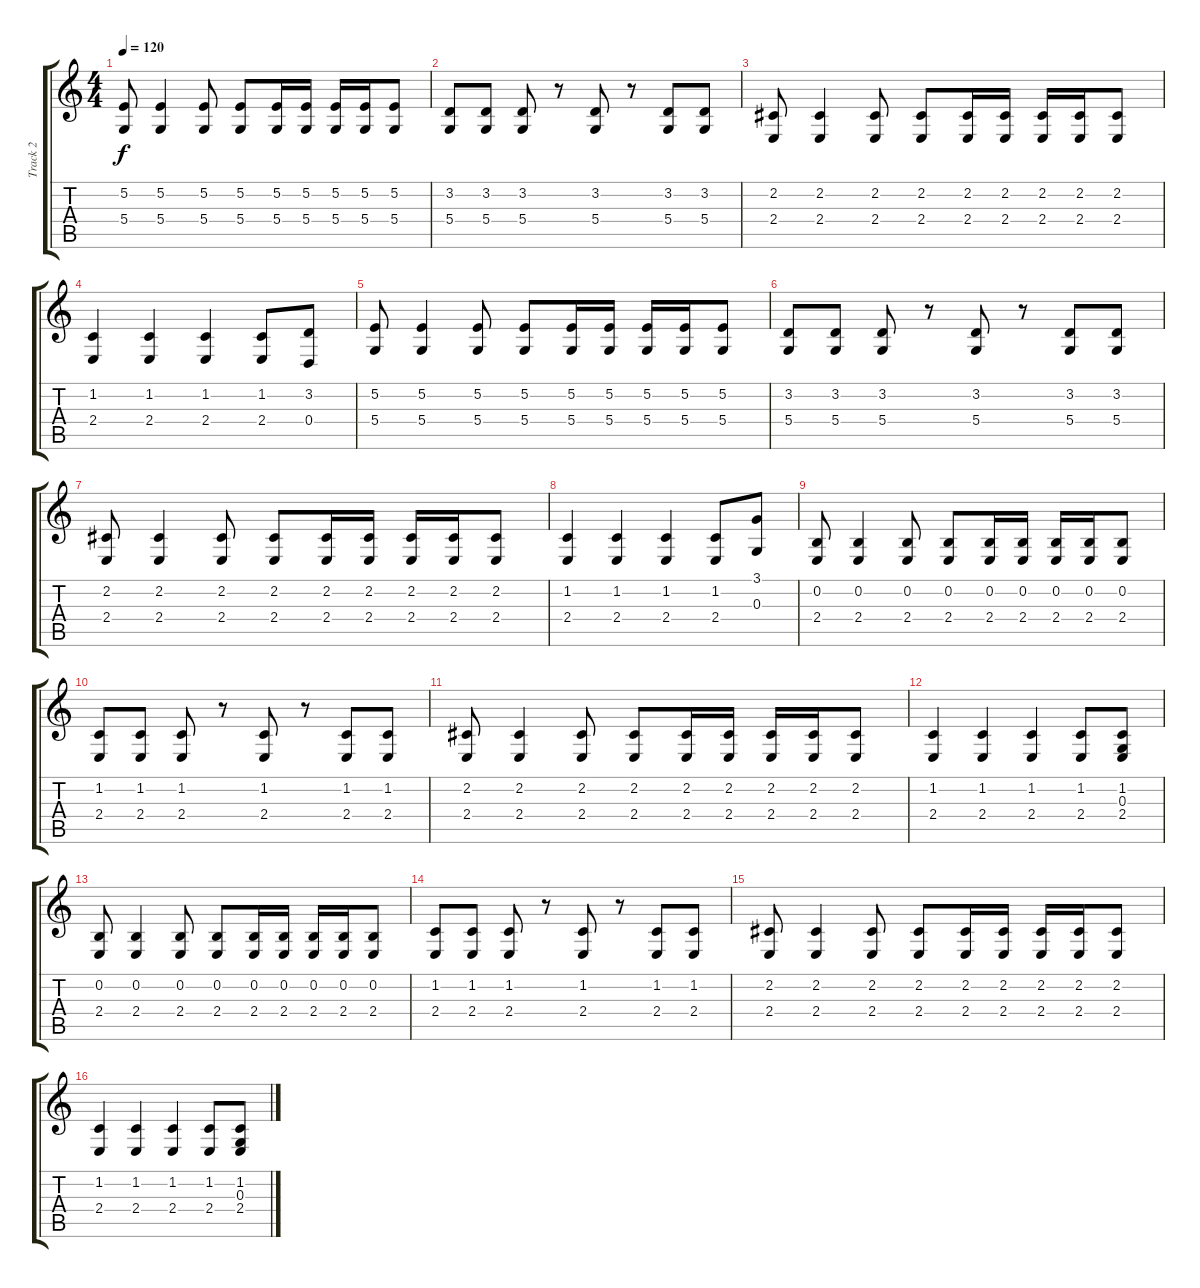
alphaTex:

\track ("Track 2" "Track 2") {instrument stringensemble1}
\staff {score tabs}
\tuning (E4 B3 G3 D3 A2 E2) {hide}
\ts (4 4)
\tempo 120
\clef g2
\ks c
(5.2 5.4).8{dy f} (5.2 5.4).4 (5.2 5.4).8 (5.2 5.4).8 (5.2 5.4).16 (5.2 5.4).16 (5.2 5.4).16 (5.2 5.4).16 (5.2 5.4).8 |
(3.2 5.4).8 (3.2 5.4).8 (3.2 5.4).8 r.8 (3.2 5.4).8 r.8 (3.2 5.4).8 (3.2 5.4).8 |
(2.2 2.4).8 (2.2 2.4).4 (2.2 2.4).8 (2.2 2.4).8 (2.2 2.4).16 (2.2 2.4).16 (2.2 2.4).16 (2.2 2.4).16 (2.2 2.4).8 |
(1.2 2.4).4 (1.2 2.4).4 (1.2 2.4).4 (1.2 2.4).8 (3.2 0.4).8 |
(5.2 5.4).8 (5.2 5.4).4 (5.2 5.4).8 (5.2 5.4).8 (5.2 5.4).16 (5.2 5.4).16 (5.2 5.4).16 (5.2 5.4).16 (5.2 5.4).8 |
(3.2 5.4).8 (3.2 5.4).8 (3.2 5.4).8 r.8 (3.2 5.4).8 r.8 (3.2 5.4).8 (3.2 5.4).8 |
(2.2 2.4).8 (2.2 2.4).4 (2.2 2.4).8 (2.2 2.4).8 (2.2 2.4).16 (2.2 2.4).16 (2.2 2.4).16 (2.2 2.4).16 (2.2 2.4).8 |
(1.2 2.4).4 (1.2 2.4).4 (1.2 2.4).4 (1.2 2.4).8 (3.1 0.3).8 |
(0.2 2.4).8 (0.2 2.4).4 (0.2 2.4).8 (0.2 2.4).8 (0.2 2.4).16 (0.2 2.4).16 (0.2 2.4).16 (0.2 2.4).16 (0.2 2.4).8 |
(1.2 2.4).8 (1.2 2.4).8 (1.2 2.4).8 r.8 (1.2 2.4).8 r.8 (1.2 2.4).8 (1.2 2.4).8 |
(2.2 2.4).8 (2.2 2.4).4 (2.2 2.4).8 (2.2 2.4).8 (2.2 2.4).16 (2.2 2.4).16 (2.2 2.4).16 (2.2 2.4).16 (2.2 2.4).8 |
(1.2 2.4).4 (1.2 2.4).4 (1.2 2.4).4 (1.2 2.4).8 (1.2 0.3 2.4).8 |
(0.2 2.4).8 (0.2 2.4).4 (0.2 2.4).8 (0.2 2.4).8 (0.2 2.4).16 (0.2 2.4).16 (0.2 2.4).16 (0.2 2.4).16 (0.2 2.4).8 |
(1.2 2.4).8 (1.2 2.4).8 (1.2 2.4).8 r.8 (1.2 2.4).8 r.8 (1.2 2.4).8 (1.2 2.4).8 |
(2.2 2.4).8 (2.2 2.4).4 (2.2 2.4).8 (2.2 2.4).8 (2.2 2.4).16 (2.2 2.4).16 (2.2 2.4).16 (2.2 2.4).16 (2.2 2.4).8 |
(1.2 2.4).4 (1.2 2.4).4 (1.2 2.4).4 (1.2 2.4).8 (1.2 0.3 2.4).8
